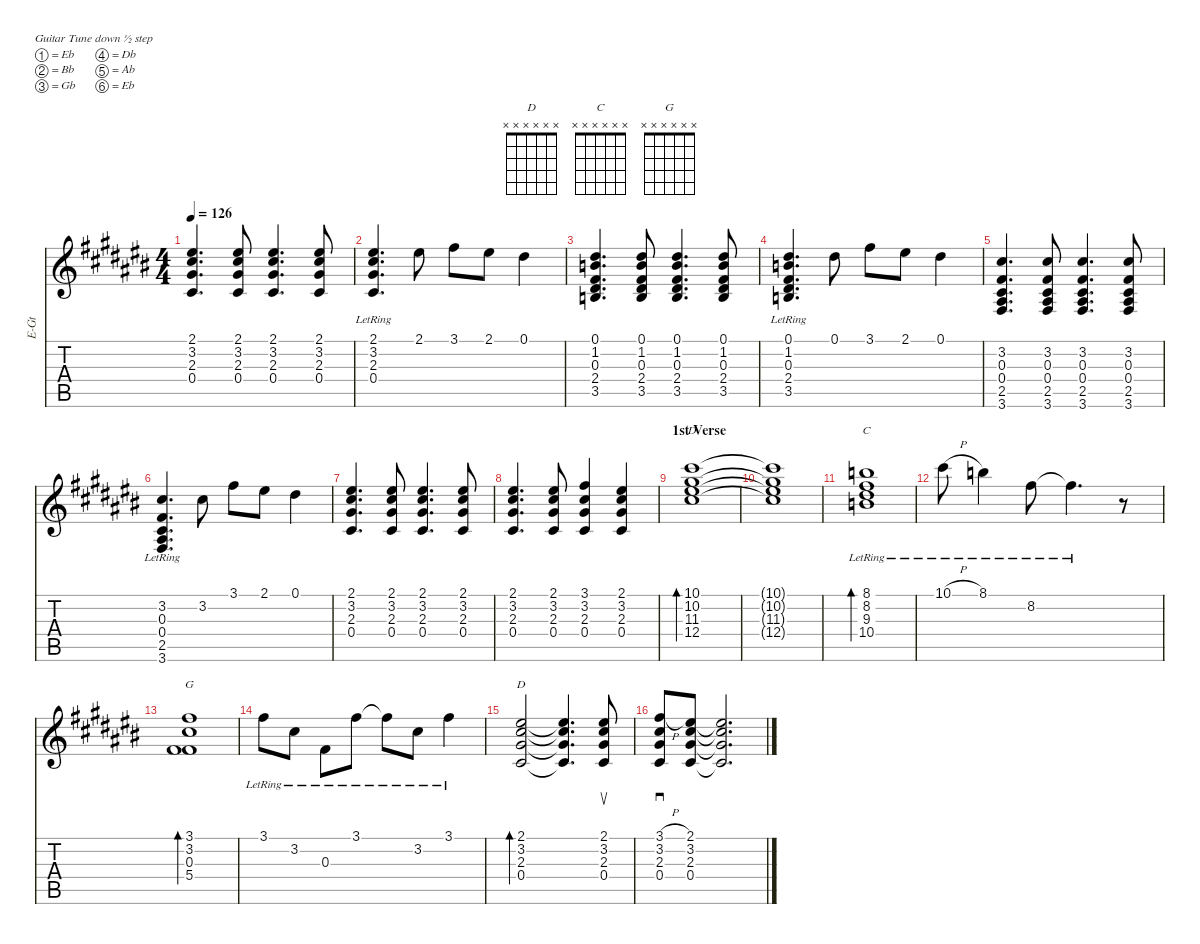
\hideDynamics
\bracketExtendMode nobrackets
\otherSystemsTrackNameOrientation horizontal
\track ("Guitar 3 (Slash)" "E-Gt") {defaultSystemsLayout 8 instrument electricguitarjazz}
\staff {score tabs}
\tuning (Eb4 Bb3 Gb3 Db3 Ab2 Eb2)
\chord ("D" x x x x x x)
\chord ("C" x x x x x x)
\chord ("G" x x x x x x)
\ts (4 4)
\tempo 126
\clef g2
\ks c#
(2.1{acc #} 3.2{acc #} 2.3{acc #} 0.4{acc #}).4{d dy mp beam Up} (2.1{acc #} 3.2{acc #} 2.3{acc #} 0.4{acc #}).8{beam Up} (2.1{acc #} 3.2{acc #} 2.3{acc #} 0.4{acc #}).4{d beam Up} (2.1{acc #} 3.2{acc #} 2.3{acc #} 0.4{acc #}).8{beam Up} |
(2.1{acc #} 3.2{lr acc #} 2.3{lr acc #} 0.4{lr acc #}).4{d beam Up} 2.1{acc #}.8{beam Down} 3.1{acc #}.8{beam Down} 2.1{acc #}.8{beam Down} 0.1{acc #}.4{beam Down} |
(0.1{acc #} 1.2{acc forcenatural} 0.3{acc #} 2.4{acc #} 3.5{acc forcenatural}).4{d beam Up} (0.1{acc #} 1.2{acc forcenatural} 0.3{acc #} 2.4{acc #} 3.5{acc forcenatural}).8{beam Up} (0.1{acc #} 1.2{acc forcenatural} 0.3{acc #} 2.4{acc #} 3.5{acc forcenatural}).4{d beam Up} (0.1{acc #} 1.2{acc forcenatural} 0.3{acc #} 2.4{acc #} 3.5{acc forcenatural}).8{beam Up} |
(0.1{acc #} 1.2{lr acc forcenatural} 0.3{lr acc #} 2.4{lr acc #} 3.5{lr acc forcenatural}).4{d beam Up} 0.1{acc #}.8{beam Down} 3.1{acc #}.8{beam Down} 2.1{acc #}.8{beam Down} 0.1{acc #}.4{beam Down} |
(3.2{acc #} 0.3{acc #} 0.4{acc #} 2.5{acc #} 3.6{acc #}).4{d beam Up} (3.2{acc #} 0.3{acc #} 0.4{acc #} 2.5{acc #} 3.6{acc #}).8{beam Up} (3.2{acc #} 0.3{acc #} 0.4{acc #} 2.5{acc #} 3.6{acc #}).4{d beam Up} (3.2{acc #} 0.3{acc #} 0.4{acc #} 2.5{acc #} 3.6{acc #}).8{beam Up} |
(3.2{acc #} 0.3{lr acc #} 0.4{lr acc #} 2.5{lr acc #} 3.6{lr acc #}).4{d beam Up} 3.2{acc #}.8{beam Down} 3.1{acc #}.8{beam Down} 2.1{acc #}.8{beam Down} 0.1{acc #}.4{beam Down} |
(2.1{acc #} 3.2{acc #} 2.3{acc #} 0.4{acc #}).4{d beam Up} (2.1{acc #} 3.2{acc #} 2.3{acc #} 0.4{acc #}).8{beam Up} (2.1{acc #} 3.2{acc #} 2.3{acc #} 0.4{acc #}).4{d beam Up} (2.1{acc #} 3.2{acc #} 2.3{acc #} 0.4{acc #}).8{beam Up} |
(2.1{acc #} 3.2{acc #} 2.3{acc #} 0.4{acc #}).4{d beam Up} (2.1{acc #} 3.2{acc #} 2.3{acc #} 0.4{acc #}).8{beam Up} (3.1{acc #} 3.2{acc #} 2.3{acc #} 0.4{acc #}).4{beam Up} (2.1{acc #} 3.2{acc #} 2.3{acc #} 0.4{acc #}).4{beam Up} |
\section ("" "1st Verse")
(10.1{acc #} 10.2{acc #} 11.3{acc #} 12.4{acc #}).1{bd 240 ch "D" dy mf beam Down} |
(10.1{t acc #} 10.2{t acc #} 11.3{t acc #} 12.4{t acc #}).1{beam Down} |
(8.1{lr acc forcenatural} 8.2{lr acc #} 9.3{lr acc #} 10.4{lr acc forcenatural}).1{bd 240 ch "C" dy f beam Down} |
10.1{h lr acc #}.8{beam Down} 8.1{lr acc forcenatural}.4{beam Down} 8.2{lr acc #}.8{beam Down} 8.2{lr t acc #}.4{d beam Down} r.8{beam Down} |
(3.1{acc #} 3.2{acc #} 0.3{acc #} 5.4{acc #}).1{bd 127 ch "G" beam Down} |
3.1{lr acc #}.8{beam Down} 3.2{lr acc #}.8{beam Down} 0.3{lr acc #}.8{beam Down} 3.1{lr acc #}.8{beam Down} 3.1{lr t acc #}.8{beam Down} 3.2{lr acc #}.8{beam Down} 3.1{lr acc #}.4{beam Down} |
(2.1{acc #} 3.2{acc #} 2.3{acc #} 0.4{acc #}).2{bd 126 ch "D" beam Up} (2.1{t acc #} 3.2{t acc #} 2.3{t acc #} 0.4{t acc #}).4{d beam Up} (2.1{acc #} 3.2{acc #} 2.3{acc #} 0.4{acc #}).8{su beam Up} |
(3.1{h acc #} 3.2{acc #} 2.3{acc #} 0.4{acc #}).8{sd beam Up} (2.1{acc #} 3.2{acc #} 2.3{acc #} 0.4{acc #}).8{beam Up} (2.1{t acc #} 3.2{t acc #} 2.3{t acc #} 0.4{t acc #}).2{d beam Up}
